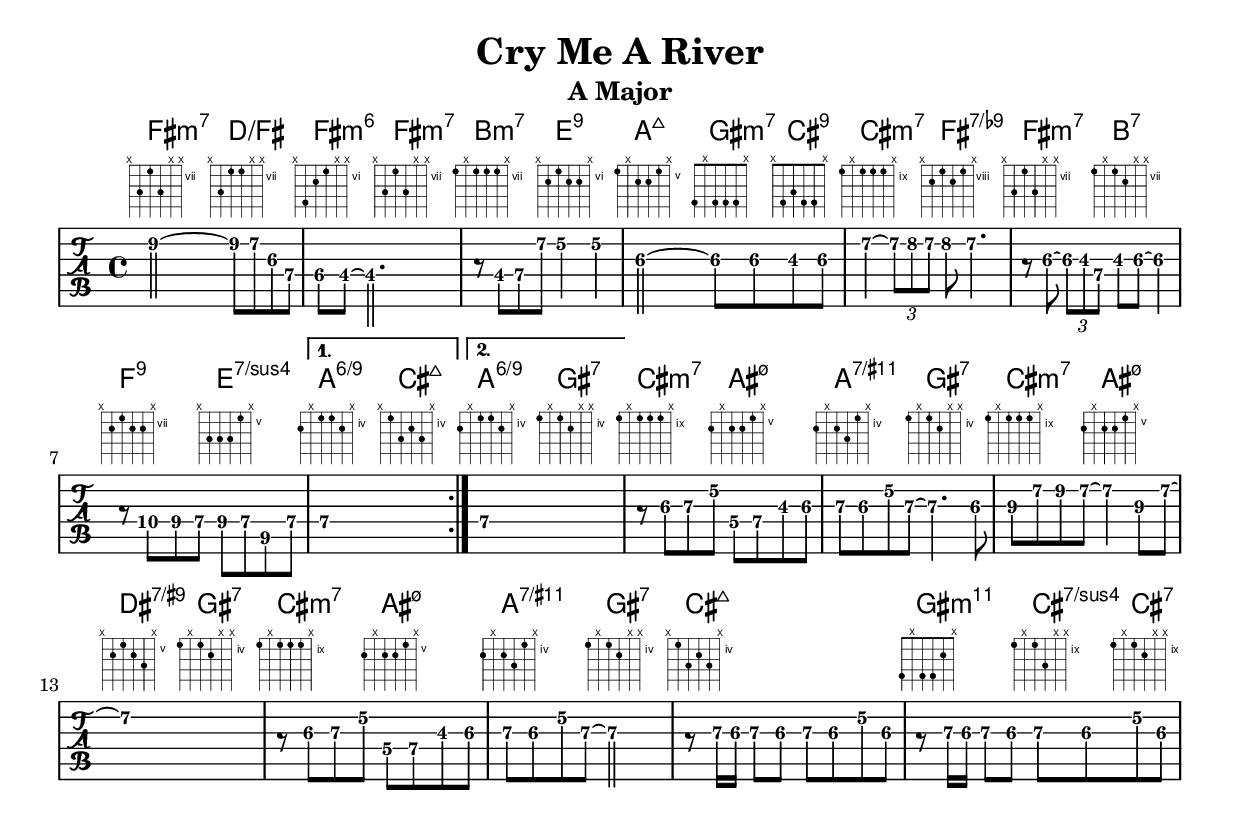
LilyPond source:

%
%
%
\version "2.18.2"
\include "english.ly"
\include "articulate.ly"
\header {
  title = "Cry Me A River"
  subtitle = "A Major"
  arranger = ""
  composer = ""
}

\layout { \override Voice.StringNumber #'stencil = ##f }

\include "predefined-guitar-fretboards.ly"
\layout { indent = 0.0\cm }

% Make a blank new fretboard table
#(define custom-fretboard-table-one (make-fretboard-table))

% Make a new fretboard table as a copy of default-fret-table
#(define custom-fretboard-table-two (make-fretboard-table default-fret-table))

% Add a chord to custom-fretboard-table-one
\storePredefinedDiagram #custom-fretboard-table-one
\chordmode{fs:m7}
#guitar-tuning
"x;9;7;9;x;x;"
\storePredefinedDiagram #custom-fretboard-table-one
\chordmode{d:/fs}
#guitar-tuning
"x;9;7;7;x;x;"
\storePredefinedDiagram #custom-fretboard-table-one
\chordmode{fs:m6}
#guitar-tuning
"x;9;7;6;x;x;"
\storePredefinedDiagram #custom-fretboard-table-one
\chordmode{b:m7}
#guitar-tuning
"7;x;7;7;7;x;"
\storePredefinedDiagram #custom-fretboard-table-one
\chordmode{e:9}
#guitar-tuning
"x;7;6;7;7;x;"
\storePredefinedDiagram #custom-fretboard-table-one
\chordmode{a:maj7}
#guitar-tuning
"5;x;6;6;5;x;"
\storePredefinedDiagram #custom-fretboard-table-one
\chordmode{gs:m7}
#guitar-tuning
"4;x;4;4;4;x;"
\storePredefinedDiagram #custom-fretboard-table-one
\chordmode{cs:9}
#guitar-tuning
"x;4;3;4;4;x;"
\storePredefinedDiagram #custom-fretboard-table-one
\chordmode{cs:m7}
#guitar-tuning
"9;x;9;9;9;x;"
\storePredefinedDiagram #custom-fretboard-table-one
\chordmode{fs:7.9-}
#guitar-tuning
"x;9;8;9;8;x;"
\storePredefinedDiagram #custom-fretboard-table-one
\chordmode{b:7}
#guitar-tuning
"7;x;7;8;x;x;"
\storePredefinedDiagram #custom-fretboard-table-one
\chordmode{f:9}
#guitar-tuning
"x;8;7;8;8;x;"
\storePredefinedDiagram #custom-fretboard-table-one
\chordmode{e:7sus4}
#guitar-tuning
"x;7;7;7;5;x;"
\storePredefinedDiagram #custom-fretboard-table-one
\chordmode{a:6.9}
#guitar-tuning
"5;x;4;4;5;x;"
\storePredefinedDiagram #custom-fretboard-table-one
\chordmode{cs:7+}
#guitar-tuning
"9;x;9;10;10;x;"
\storePredefinedDiagram #custom-fretboard-table-one
\chordmode{gs:7}
#guitar-tuning
"4;x;4;5;x;x;"
\storePredefinedDiagram #custom-fretboard-table-one
\chordmode{as:m7.5-}
#guitar-tuning
"6;x;6;6;5;x;"
\storePredefinedDiagram #custom-fretboard-table-one
\chordmode{a:7.11+}
#guitar-tuning
"5;x;5;6;4;x;"
\storePredefinedDiagram #custom-fretboard-table-one
\chordmode{ds:7.9+}
#guitar-tuning
"x;6;5;6;7;x;"
\storePredefinedDiagram #custom-fretboard-table-one
\chordmode{cs:maj7}
#guitar-tuning
"x;4;6;5;6;x;"
\storePredefinedDiagram #custom-fretboard-table-one
\chordmode{gs:m11}
#guitar-tuning
"4;x;4;4;2;x;"
\storePredefinedDiagram #custom-fretboard-table-one
\chordmode{cs:7sus4}
#guitar-tuning
"9;x;9;11;x;x;"
\storePredefinedDiagram #custom-fretboard-table-one
\chordmode{cs:7}
#guitar-tuning
"9;x;9;10;x;x;"


% Add a chord to custom-fretboard-table-two

\layout { \override Voice.StringNumber #'stencil = ##f }

music = {
  \time 4/4
  \key a \major
  \stemDown
  \relative c {
    \override Beam.concaveness = #10000
    \set TabStaff.minimumFret = #4
    \repeat  volta 2 {
      gs''2\2 ~ gs8\2 fs cs a |
      gs fs ~ fs2. |
      r8 fs a fs' e4\2 e4\2 |
      cs2 ~ cs8 cs b\3 cs |
      fs4 ~ \tuplet 3/2 { fs8 g fs} g fs4. |
      r8 cs ~ \tuplet 3/2{ cs8 b\3 a } b\3 cs8 ~ cs 4 |
      r8 c\4 b\4 a b\4 a fs\5 a |
    }
    \alternative {
      { a1 }
      { a1 }
    }
    r8 cs d e\2 g,\4 a b\3 cs |
    d cs e\2 d ~ d4. cs8 |
    \set TabStaff.minimumFret = #7
    e\3 fs gs fs ~ fs4 e8\3 fs ~ |
    fs1 |
    \set TabStaff.minimumFret = #4
    r8 cs d e\2 g,\4 a b\3 cs |
    d cs e\2 d ~ d2 |
    r8 d16 cs d8 cs d cs e\2 cs |
    r8 d16 cs d8 cs d cs e\2 cs |

  }
}

<<
  \new ChordNames {
    \time 4/4
    \key a \major
    \chordmode  {
      \set chordNameSeparator = \markup { "/" }
      \repeat volta 2 {
        fs2:m7 d:/fs |
        fs:m6 fs:m7 |
        b:m7 e:9 |
        a:maj7 gs4:m7 cs:9 |
        cs2:m7 fs:7.9- |
        fs:m7 b:7 |
        f:9 e:7sus4 |
      }
      \alternative {
        {a:6.9 cs:7+}
        { a:6.9 gs:7}
      }
      cs:m7 as:m7.5- |
      a:7.11+ gs:7 |
      cs:m7 as:m7.5- |
      ds:7.9+ gs:7 |
      cs:m7 as:m7.5- |
      a:7.11+ gs:7 |
      cs1:maj7 |
      gs2:m11 cs4:7sus4 cs:7 |
    }
  }

  \new FretBoards {
    \time 4/4
    \key a \major
    \chordmode {
      \set predefinedDiagramTable = #custom-fretboard-table-one
      \repeat volta 2 {
        fs2:m7 d:/fs |
        fs:m6 fs:m7 |
        b:m7 e:9 |
        a:maj7 gs4:m7 cs:9 |
        cs2:m7 fs:7.9- |
        fs:m7 b:7 |
        f:9 e:7sus4 |
      }
      \alternative {
        {a:6.9 cs:7+}
        { a:6.9 gs:7}
      }
      cs:m7 as:m7.5- |
      a:7.11+ gs:7 |
      cs:m7 as:m7.5- |
      ds:7.9+ gs:7 |
      cs:m7 as:m7.5- |
      a:7.11+ gs:7 |
      cs1:maj7 |
      gs2:m11 cs4:7sus4 cs:7 |
    }
  }


  \new TabStaff {
    \tabFullNotation
    \music
  }
>>

\score {
  \unfoldRepeats \articulate
  \music
  \midi {
    \tempo 4 = 100
  }
}
